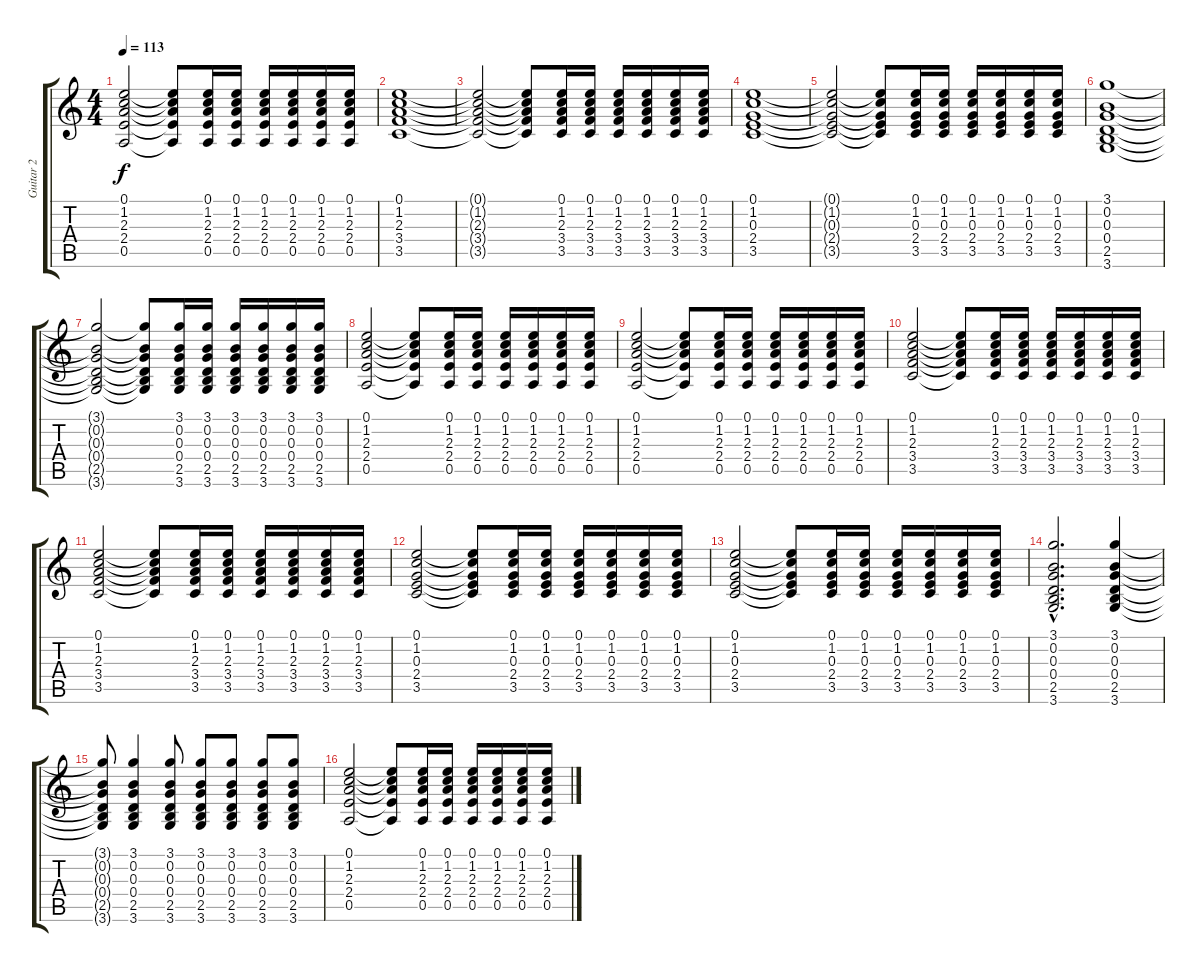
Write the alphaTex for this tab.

\track ("Guitar 2" "Guitar 2") {instrument distortionguitar}
\staff {score tabs}
\tuning (E4 B3 G3 D3 A2 E2) {hide}
\ts (4 4)
\tempo 113
\clef g2
\ks c
(0.1{t} 1.2{t} 2.3{t} 2.4{t} 0.5{t}).2{dy f} (0.1{t} 1.2{t} 2.3{t} 2.4{t} 0.5{t}).8 (0.1 1.2 2.3 2.4 0.5).16 (0.1 1.2 2.3 2.4 0.5).16 (0.1 1.2 2.3 2.4 0.5).16 (0.1 1.2 2.3 2.4 0.5).16 (0.1 1.2 2.3 2.4 0.5).16 (0.1 1.2 2.3 2.4 0.5).16 |
(0.1 1.2 2.3 3.4 3.5).1 |
(0.1{t} 1.2{t} 2.3{t} 3.4{t} 3.5{t}).2 (0.1{t} 1.2{t} 2.3{t} 3.4{t} 3.5{t}).8 (0.1 1.2 2.3 3.4 3.5).16 (0.1 1.2 2.3 3.4 3.5).16 (0.1 1.2 2.3 3.4 3.5).16 (0.1 1.2 2.3 3.4 3.5).16 (0.1 1.2 2.3 3.4 3.5).16 (0.1 1.2 2.3 3.4 3.5).16 |
(0.1 1.2 0.3 2.4 3.5).1 |
(0.1{t} 1.2{t} 0.3{t} 2.4{t} 3.5{t}).2 (0.1{t} 1.2{t} 0.3{t} 2.4{t} 3.5{t}).8 (0.1 1.2 0.3 2.4 3.5).16 (0.1 1.2 0.3 2.4 3.5).16 (0.1 1.2 0.3 2.4 3.5).16 (0.1 1.2 0.3 2.4 3.5).16 (0.1 1.2 0.3 2.4 3.5).16 (0.1 1.2 0.3 2.4 3.5).16 |
(3.1 0.2 0.3 0.4 2.5 3.6).1 |
(3.1{t} 0.2{t} 0.3{t} 0.4{t} 2.5{t} 3.6{t}).2 (3.1{t} 0.2{t} 0.3{t} 0.4{t} 2.5{t} 3.6{t}).8 (3.1 0.2 0.3 0.4 2.5 3.6).16 (3.1 0.2 0.3 0.4 2.5 3.6).16 (3.1 0.2 0.3 0.4 2.5 3.6).16 (3.1 0.2 0.3 0.4 2.5 3.6).16 (3.1 0.2 0.3 0.4 2.5 3.6).16 (3.1 0.2 0.3 0.4 2.5 3.6).16 |
(0.1 1.2 2.3 2.4 0.5).2 (0.1{t} 1.2{t} 2.3{t} 2.4{t} 0.5{t}).8 (0.1 1.2 2.3 2.4 0.5).16 (0.1 1.2 2.3 2.4 0.5).16 (0.1 1.2 2.3 2.4 0.5).16 (0.1 1.2 2.3 2.4 0.5).16 (0.1 1.2 2.3 2.4 0.5).16 (0.1 1.2 2.3 2.4 0.5).16 |
(0.1 1.2 2.3 2.4 0.5).2 (0.1{t} 1.2{t} 2.3{t} 2.4{t} 0.5{t}).8 (0.1 1.2 2.3 2.4 0.5).16 (0.1 1.2 2.3 2.4 0.5).16 (0.1 1.2 2.3 2.4 0.5).16 (0.1 1.2 2.3 2.4 0.5).16 (0.1 1.2 2.3 2.4 0.5).16 (0.1 1.2 2.3 2.4 0.5).16 |
(0.1 1.2 2.3 3.4 3.5).2 (0.1{t} 1.2{t} 2.3{t} 3.4{t} 3.5{t}).8 (0.1 1.2 2.3 3.4 3.5).16 (0.1 1.2 2.3 3.4 3.5).16 (0.1 1.2 2.3 3.4 3.5).16 (0.1 1.2 2.3 3.4 3.5).16 (0.1 1.2 2.3 3.4 3.5).16 (0.1 1.2 2.3 3.4 3.5).16 |
(0.1 1.2 2.3 3.4 3.5).2 (0.1{t} 1.2{t} 2.3{t} 3.4{t} 3.5{t}).8 (0.1 1.2 2.3 3.4 3.5).16 (0.1 1.2 2.3 3.4 3.5).16 (0.1 1.2 2.3 3.4 3.5).16 (0.1 1.2 2.3 3.4 3.5).16 (0.1 1.2 2.3 3.4 3.5).16 (0.1 1.2 2.3 3.4 3.5).16 |
(0.1 1.2 0.3 2.4 3.5).2 (0.1{t} 1.2{t} 0.3{t} 2.4{t} 3.5{t}).8 (0.1 1.2 0.3 2.4 3.5).16 (0.1 1.2 0.3 2.4 3.5).16 (0.1 1.2 0.3 2.4 3.5).16 (0.1 1.2 0.3 2.4 3.5).16 (0.1 1.2 0.3 2.4 3.5).16 (0.1 1.2 0.3 2.4 3.5).16 |
(0.1 1.2 0.3 2.4 3.5).2 (0.1{t} 1.2{t} 0.3{t} 2.4{t} 3.5{t}).8 (0.1 1.2 0.3 2.4 3.5).16 (0.1 1.2 0.3 2.4 3.5).16 (0.1 1.2 0.3 2.4 3.5).16 (0.1 1.2 0.3 2.4 3.5).16 (0.1 1.2 0.3 2.4 3.5).16 (0.1 1.2 0.3 2.4 3.5).16 |
(3.1{hac} 0.2{hac} 0.3{hac} 0.4{hac} 2.5{hac} 3.6{hac}).2{d} (3.1 0.2 0.3 0.4 2.5 3.6).4 |
(3.1{t} 0.2{t} 0.3{t} 0.4{t} 2.5{t} 3.6{t}).8 (3.1 0.2 0.3 0.4 2.5 3.6).4 (3.1 0.2 0.3 0.4 2.5 3.6).8 (3.1 0.2 0.3 0.4 2.5 3.6).8 (3.1 0.2 0.3 0.4 2.5 3.6).8 (3.1 0.2 0.3 0.4 2.5 3.6).8 (3.1 0.2 0.3 0.4 2.5 3.6).8 |
(0.1 1.2 2.3 2.4 0.5).2 (0.1{t} 1.2{t} 2.3{t} 2.4{t} 0.5{t}).8 (0.1 1.2 2.3 2.4 0.5).16 (0.1 1.2 2.3 2.4 0.5).16 (0.1 1.2 2.3 2.4 0.5).16 (0.1 1.2 2.3 2.4 0.5).16 (0.1 1.2 2.3 2.4 0.5).16 (0.1 1.2 2.3 2.4 0.5).16
